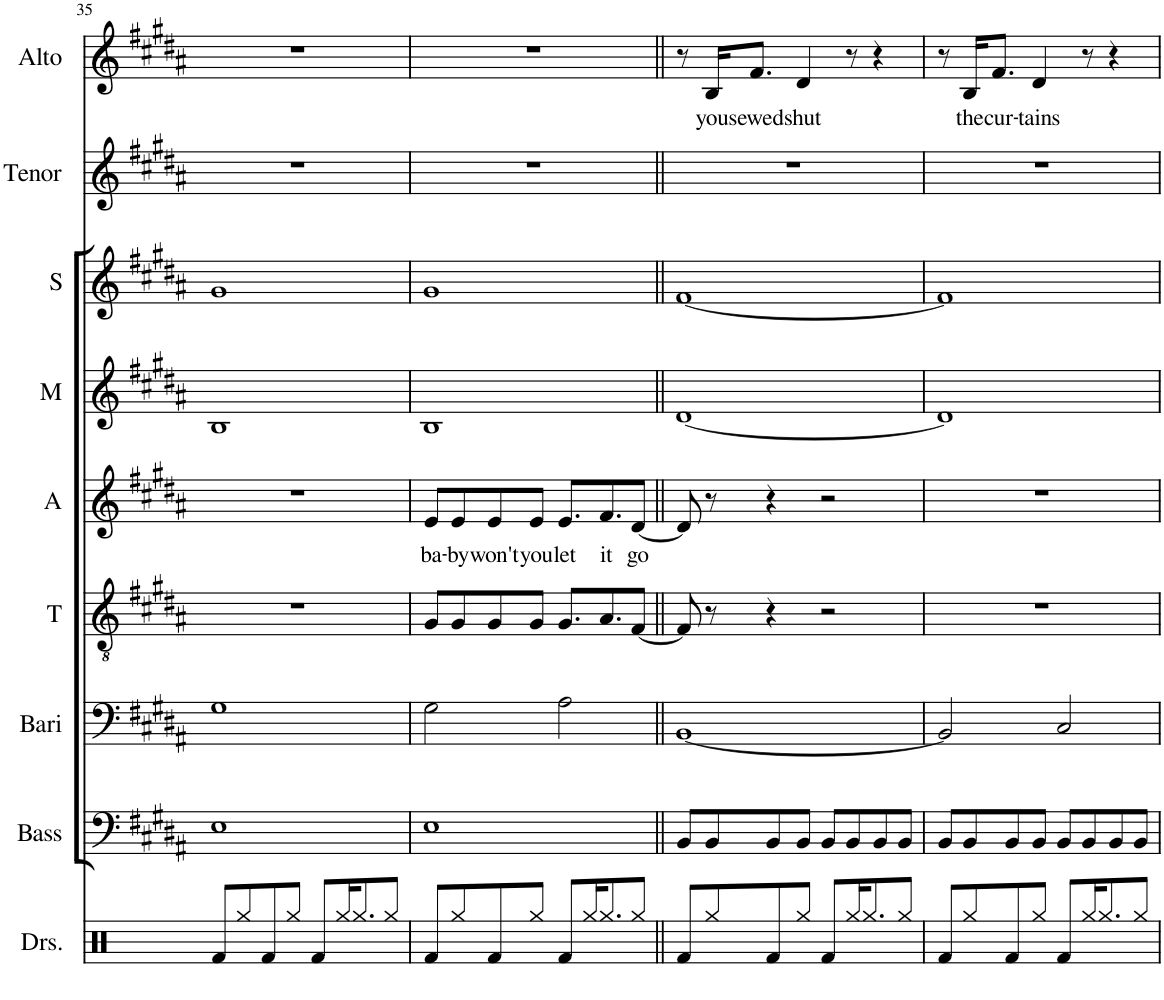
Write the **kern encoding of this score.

**kern	**kern	**kern	**kern	**kern	**text	**kern	**kern	**kern	**kern	**text
*part9	*part8	*part7	*part6	*part5	*part5	*part4	*part3	*part2	*part1	*part1
*staff9	*staff8	*staff7	*staff6	*staff5	*staff5	*staff4	*staff3	*staff2	*staff1	*staff1
*I"Drumset	*I"Bass	*I"Baritone	*I"Tenor	*I"Alto	*	*I"Mezzo	*I"Soprano	*I"Tenor	*I"Alto	*
*I'Drs.	*I'Bass	*I'Bari	*I'T	*I'A	*	*I'M	*I'S	*I'Tenor	*I'Alto	*
!!LO:PB:g=z
*clefX	*clefF4	*clefF4	*clefGv2	*clefG2	*	*clefG2	*clefG2	*clefG2	*clefG2	*
*k[]	*k[f#c#g#d#a#]	*k[f#c#g#d#a#]	*k[f#c#g#d#a#]	*k[f#c#g#d#a#]	*	*k[f#c#g#d#a#]	*k[f#c#g#d#a#]	*k[f#c#g#d#a#]	*k[f#c#g#d#a#]	*
*M4/4	*M4/4	*M4/4	*M4/4	*M4/4	*	*M4/4	*M4/4	*M4/4	*M4/4	*
=35	=35	=35	=35	=35	=35	=35	=35	=35	=35	=35
8Rf/L	1E	1G#	1r	1r	.	1B	1g#	1r	1r	.
8Rgg/	.	.	.	.	.	.	.	.	.	.
8Rf/	.	.	.	.	.	.	.	.	.	.
8Rgg/J	.	.	.	.	.	.	.	.	.	.
8Rf/L	.	.	.	.	.	.	.	.	.	.
16Rgg/K	.	.	.	.	.	.	.	.	.	.
8.Rgg/	.	.	.	.	.	.	.	.	.	.
8Rgg/J	.	.	.	.	.	.	.	.	.	.
=36	=36	=36	=36	=36	=36	=36	=36	=36	=36	=36
!	!	!	!	!	!LO:LY:b	!	!	!	!	!
8Rf/L	1E	2G#\	8G#/L	8e/L	ba-	1B	1g#	1r	1r	.
!	!	!	!	!	!LO:LY:b	!	!	!	!	!
8Rgg/	.	.	8G#/	8e/	-by	.	.	.	.	.
!	!	!	!	!	!LO:LY:b	!	!	!	!	!
8Rf/	.	.	8G#/	8e/	won't	.	.	.	.	.
!	!	!	!	!	!LO:LY:b	!	!	!	!	!
8Rgg/J	.	.	8G#/J	8e/J	you	.	.	.	.	.
!	!	!	!	!	!LO:LY:b	!	!	!	!	!
8Rf/L	.	2A#\	8.G#/L	8.e/L	let	.	.	.	.	.
16Rgg/K	.	.	.	.	.	.	.	.	.	.
!	!	!	!	!	!LO:LY:b	!	!	!	!	!
8.Rgg/	.	.	8.A#/	8.f#/	it	.	.	.	.	.
!	!	!	!	!	!LO:LY:b	!	!	!	!	!
8Rgg/J	.	.	[8F#/J	[8d#/J	go	.	.	.	.	.
=37||	=37||	=37||	=37||	=37||	=37||	=37||	=37||	=37||	=37||	=37||
8Rf/L	8BB/L	[1BB	8F#/]	8d#/]	.	[1d#	[1f#	1r	8r	.
!	!	!	!	!	!	!	!	!	!	!LO:LY:b
8Rgg/	8BB/	.	8r	8r	.	.	.	.	16B/KL	you
!	!	!	!	!	!	!	!	!	!	!LO:LY:b
.	.	.	.	.	.	.	.	.	8.f#/J	sewed
8Rf/	8BB/	.	4r	4r	.	.	.	.	.	.
!	!	!	!	!	!	!	!	!	!	!LO:LY:b
8Rgg/J	8BB/J	.	.	.	.	.	.	.	4d#/	shut
8Rf/L	8BB/L	.	2r	2r	.	.	.	.	.	.
16Rgg/K	8BB/	.	.	.	.	.	.	.	8r	.
8.Rgg/	.	.	.	.	.	.	.	.	.	.
.	8BB/	.	.	.	.	.	.	.	4r	.
8Rgg/J	8BB/J	.	.	.	.	.	.	.	.	.
=38	=38	=38	=38	=38	=38	=38	=38	=38	=38	=38
8Rf/L	8BB/L	2BB/]	1r	1r	.	1d#]	1f#]	1r	8r	.
!	!	!	!	!	!	!	!	!	!	!LO:LY:b
8Rgg/	8BB/	.	.	.	.	.	.	.	16B/KL	the
!	!	!	!	!	!	!	!	!	!	!LO:LY:b
.	.	.	.	.	.	.	.	.	8.f#/J	cur-
8Rf/	8BB/	.	.	.	.	.	.	.	.	.
!	!	!	!	!	!	!	!	!	!	!LO:LY:b
8Rgg/J	8BB/J	.	.	.	.	.	.	.	4d#/	-tains
8Rf/L	8BB/L	2C#/	.	.	.	.	.	.	.	.
16Rgg/K	8BB/	.	.	.	.	.	.	.	8r	.
8.Rgg/	.	.	.	.	.	.	.	.	.	.
.	8BB/	.	.	.	.	.	.	.	4r	.
8Rgg/J	8BB/J	.	.	.	.	.	.	.	.	.
=	=	=	=	=	=	=	=	=	=	=
*-	*-	*-	*-	*-	*-	*-	*-	*-	*-	*-
